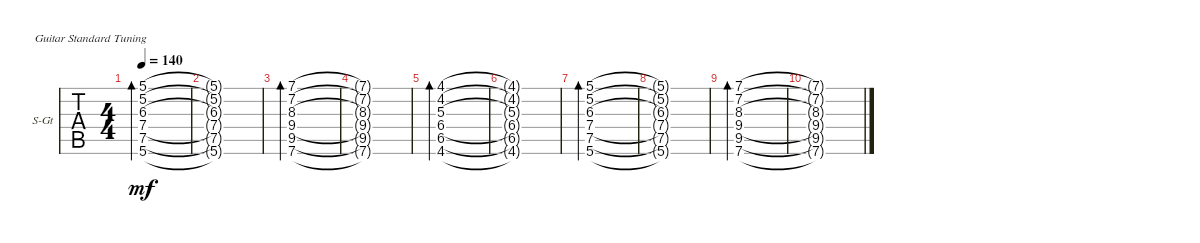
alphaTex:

\defaultSystemsLayout 4
\bracketExtendMode groupsimilarinstruments
\firstSystemTrackNameOrientation horizontal
\otherSystemsTrackNameOrientation horizontal
\track ("Steel Guitar" "S-Gt") {instrument acousticguitarsteel}
\staff {tabs}
\tuning (E4 B3 G3 D3 A2 E2)
\ts (4 4)
\tempo 140
\clef g2
\ks c
(5.6 7.5 6.3 7.4 5.2 5.1).1{bd 144 dy mf} |
(5.6{t} 7.5{t} 7.4{t} 6.3{t} 5.2{t} 5.1{t}).1 |
(7.6 9.5 9.4 8.3 7.2 7.1).1{bd 141} |
(7.6{t} 9.5{t} 9.4{t} 8.3{t} 7.2{t} 7.1{t}).1 |
(4.6 6.5 6.4 5.3 4.2 4.1).1{bd 138} |
(4.6{t} 6.5{t} 6.4{t} 5.3{t} 4.2{t} 4.1{t}).1 |
(5.6 7.5 6.3 7.4 5.2 5.1).1{bd 144} |
(5.6{t} 7.5{t} 7.4{t} 6.3{t} 5.2{t} 5.1{t}).1 |
(7.6 9.5 9.4 8.3 7.2 7.1).1{bd 141} |
(7.6{t} 9.5{t} 9.4{t} 8.3{t} 7.2{t} 7.1{t}).1
